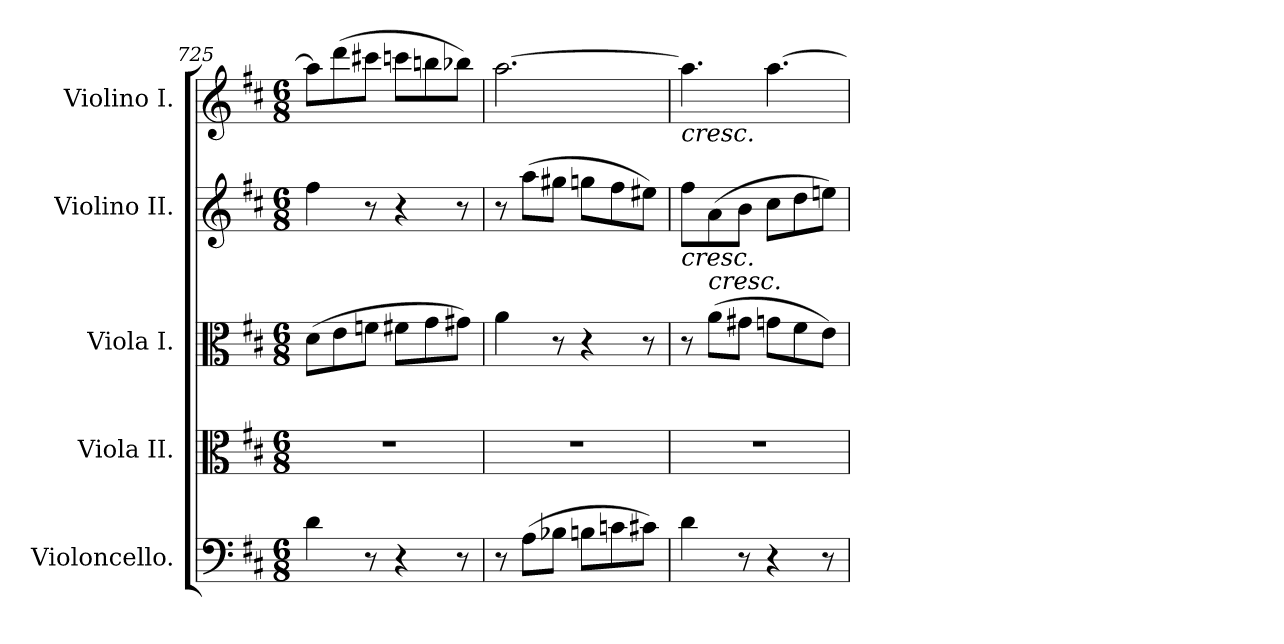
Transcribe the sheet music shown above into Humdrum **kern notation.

**kern	**kern	**kern	**kern	**kern
*part5	*part4	*part3	*part2	*part1
*staff5	*staff4	*staff3	*staff2	*staff1
*I"Violoncello.	*I"Viola II.	*I"Viola I.	*I"Violino II.	*I"Violino I.
*I'Vc	*I'Vla	*I'Vla	*I'Vln	*I'Vln
*clefF4	*clefC3	*clefC3	*clefG2	*clefG2
*k[f#c#]	*k[f#c#]	*k[f#c#]	*k[f#c#]	*k[f#c#]
*M6/8	*M6/8	*M6/8	*M6/8	*M6/8
=725	=725	=725	=725	=725
4d\	2.r	(>8d\L	4ff#\	8aa\L]
.	.	8e\	.	(>8ddd\
8r	.	8fn\J	8r	8ccc#X\J
4r	.	8f#X\L	4r	8cccn\L
.	.	8g\	.	8bbn\
8r	.	8g#X\J)	8r	8bb-X\J)
=726	=726	=726	=726	=726
8r	2.r	4a\	8r	[2.aa\
(>8A\L	.	.	(>8aa\L	.
8B-X\J	.	8r	8gg#X\J	.
8Bn\L	.	4r	8ggn\L	.
8cn\	.	.	8ff#\	.
8c#X\J)	.	8r	8ee#X\J)	.
=727	=727	=727	=727	=727
!	!	!	!	!LO:TX:b:i:t=cresc.
!	!	!	!LO:TX:b:i:t=cresc.	!
4d\	2.r	8r	8ff#\L	4.aa\]
!	!	!LO:TX:a:i:t=cresc.	!	!
.	.	(>8a\L	(>8a\	.
8r	.	8g#X\J	8b\J	.
4r	.	8gn\L	8cc#\L	[4.aa\
.	.	8f#\	8dd\	.
8r	.	8e\J)	8een\J)	.
=	=	=	=	=
*-	*-	*-	*-	*-
